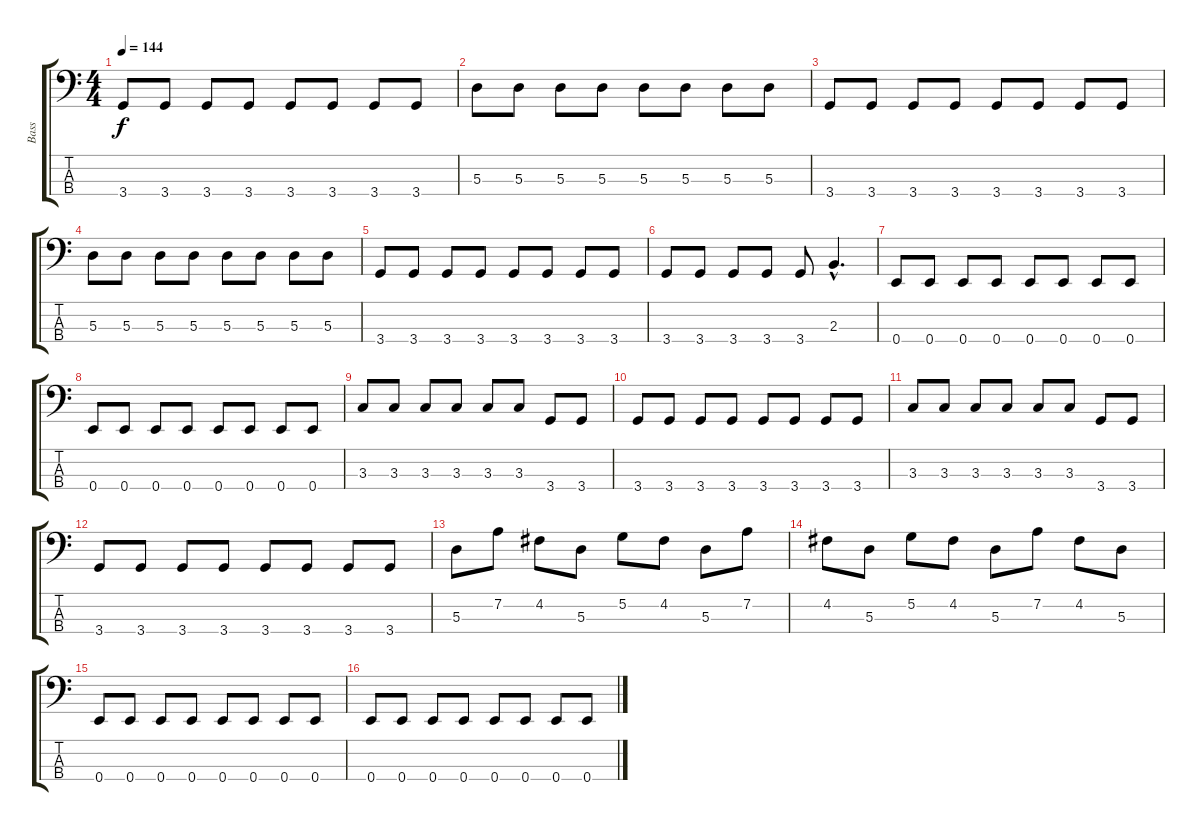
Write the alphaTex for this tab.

\track ("Bass" "Bass") {instrument electricbassfinger}
\staff {score tabs}
\tuning (G2 D2 A1 E1) {hide}
\ts (4 4)
\tempo 144
\clef f4
\ks c
3.4.8{dy f} 3.4.8 3.4.8 3.4.8 3.4.8 3.4.8 3.4.8 3.4.8 |
5.3.8 5.3.8 5.3.8 5.3.8 5.3.8 5.3.8 5.3.8 5.3.8 |
3.4.8 3.4.8 3.4.8 3.4.8 3.4.8 3.4.8 3.4.8 3.4.8 |
5.3.8 5.3.8 5.3.8 5.3.8 5.3.8 5.3.8 5.3.8 5.3.8 |
3.4.8 3.4.8 3.4.8 3.4.8 3.4.8 3.4.8 3.4.8 3.4.8 |
3.4.8 3.4.8 3.4.8 3.4.8 3.4.8 2.3{hac}.4{d} |
0.4.8 0.4.8 0.4.8 0.4.8 0.4.8 0.4.8 0.4.8 0.4.8 |
0.4.8 0.4.8 0.4.8 0.4.8 0.4.8 0.4.8 0.4.8 0.4.8 |
3.3.8 3.3.8 3.3.8 3.3.8 3.3.8 3.3.8 3.4.8 3.4.8 |
3.4.8 3.4.8 3.4.8 3.4.8 3.4.8 3.4.8 3.4.8 3.4.8 |
3.3.8 3.3.8 3.3.8 3.3.8 3.3.8 3.3.8 3.4.8 3.4.8 |
3.4.8 3.4.8 3.4.8 3.4.8 3.4.8 3.4.8 3.4.8 3.4.8 |
5.3.8 7.2.8 4.2.8 5.3.8 5.2.8 4.2.8 5.3.8 7.2.8 |
4.2.8 5.3.8 5.2.8 4.2.8 5.3.8 7.2.8 4.2.8 5.3.8 |
0.4.8 0.4.8 0.4.8 0.4.8 0.4.8 0.4.8 0.4.8 0.4.8 |
0.4.8 0.4.8 0.4.8 0.4.8 0.4.8 0.4.8 0.4.8 0.4.8
